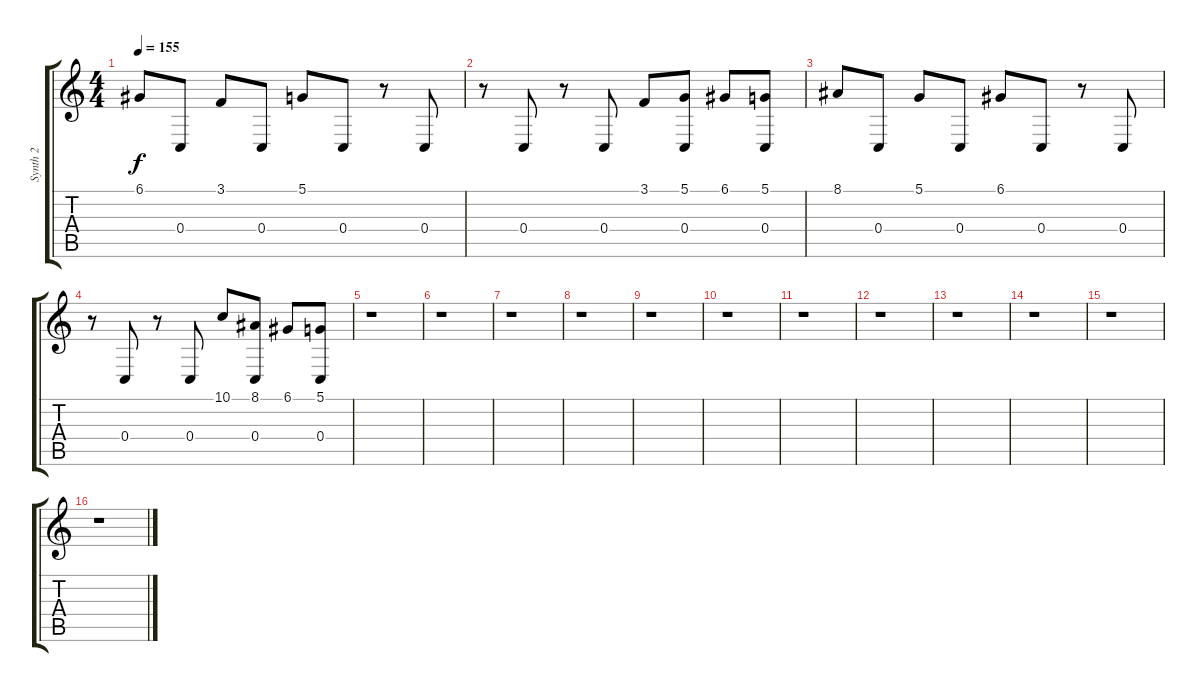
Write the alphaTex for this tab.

\track ("Synth 2" "Synth 2") {instrument lead1square}
\staff {score tabs}
\tuning (D4 A3 F3 C3 G2 C2) {hide}
\ts (4 4)
\tempo 155
\clef g2
\ks c
6.1.8{dy f} 0.4.8 3.1.8 0.4.8 5.1.8 0.4.8 r.8 0.4.8 |
r.8 0.4.8 r.8 0.4.8 3.1.8 (5.1 0.4).8 6.1.8 (5.1 0.4).8 |
8.1.8 0.4.8 5.1.8 0.4.8 6.1.8 0.4.8 r.8 0.4.8 |
r.8 0.4.8 r.8 0.4.8 10.1.8 (8.1 0.4).8 6.1.8 (5.1 0.4).8 |
r.1 |
r.1 |
r.1 |
r.1 |
r.1 |
r.1 |
r.1 |
r.1 |
r.1 |
r.1 |
r.1 |
r.1
